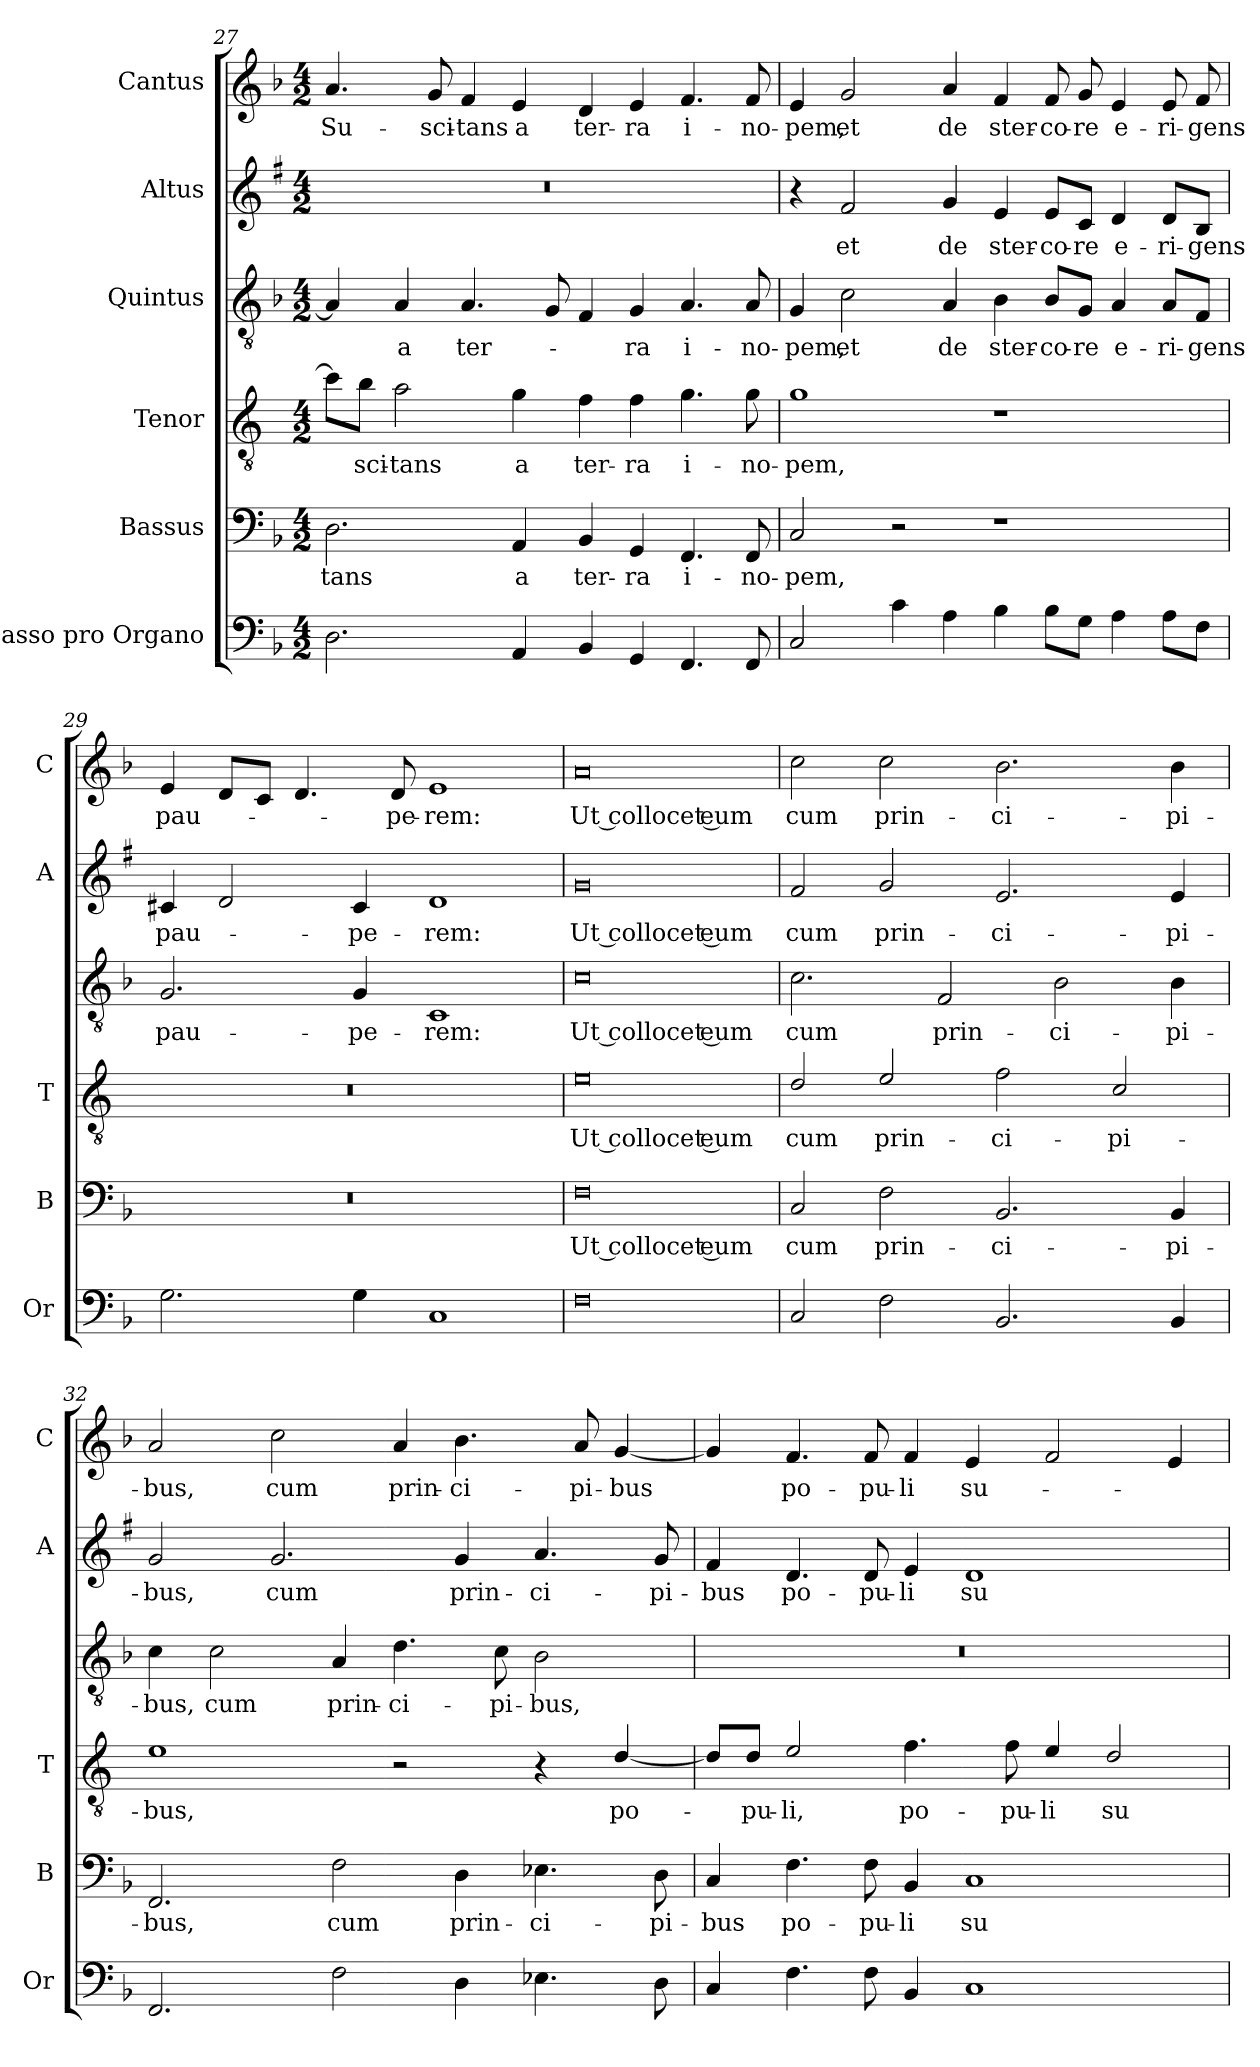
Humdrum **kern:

**kern	**kern	**text	**kern	**text	**kern	**text	**kern	**text	**kern	**text
*part6	*part5	*part5	*part4	*part4	*part3	*part3	*part2	*part2	*part1	*part1
*staff6	*staff5	*staff5	*staff4	*staff4	*staff3	*staff3	*staff2	*staff2	*staff1	*staff1
*I"Basso pro Organo	*I"Bassus	*	*I"Tenor	*	*I"Quintus	*	*I"Altus	*	*I"Cantus	*
*I'Or	*I'B	*	*I'T	*	*	*	*I'A	*	*I'C	*
*clefF4	*clefF4	*	*clefGv2	*	*clefGv2	*	*clefG2	*	*clefG2	*
*	*	*	*ITrd4c7	*	*	*	*ITrd1c2	*	*	*
*k[b-]	*k[b-]	*	*k[b-]	*	*k[b-]	*	*k[b-]	*	*k[b-]	*
*F:	*F:	*	*F:	*	*F:	*	*F:	*	*F:	*
*M4/2	*M4/2	*	*M4/2	*	*M4/2	*	*M4/2	*	*M4/2	*
=27	=27	=27	=27	=27	=27	=27	=27	=27	=27	=27
!	!	!LO:LY:b	!	!	!	!	!	!	!	!LO:LY:b
2.D\	2.D\	-tans	8f\L]	.	4A/]	.	0r	.	4.a/	Su-
!	!	!	!	!LO:LY:b	!	!	!	!	!	!
.	.	.	8e\J	-sci-	.	.	.	.	.	.
!	!	!	!	!LO:LY:b	!	!LO:LY:b	!	!	!	!
.	.	.	2d\	-tans	4A/	a	.	.	.	.
!	!	!	!	!	!	!	!	!	!	!LO:LY:b
.	.	.	.	.	.	.	.	.	8g/	-sci-
!	!	!	!	!	!	!LO:LY:b	!	!	!	!LO:LY:b
.	.	.	.	.	4.A/	ter-	.	.	4f/	-tans
!	!	!LO:LY:b	!	!LO:LY:b	!	!	!	!	!	!LO:LY:b
4AA/	4AA/	a	4c\	a	.	.	.	.	4e/	a
.	.	.	.	.	8G/	.	.	.	.	.
!	!	!LO:LY:b	!	!LO:LY:b	!	!	!	!	!	!LO:LY:b
4BB-/	4BB-/	ter-	4B-\	ter-	4F/	.	.	.	4d/	ter-
!	!	!LO:LY:b	!	!LO:LY:b	!	!LO:LY:b	!	!	!	!LO:LY:b
4GG/	4GG/	-ra	4B-\	-ra	4G/	-ra	.	.	4e/	-ra
!	!	!LO:LY:b	!	!LO:LY:b	!	!LO:LY:b	!	!	!	!LO:LY:b
4.FF/	4.FF/	i-	4.c\	i-	4.A/	i-	.	.	4.f/	i-
!	!	!LO:LY:b	!	!LO:LY:b	!	!LO:LY:b	!	!	!	!LO:LY:b
8FF/	8FF/	-no-	8c\	-no-	8A/	-no-	.	.	8f/	-no-
!!LO:LB:g=z
=28	=28	=28	=28	=28	=28	=28	=28	=28	=28	=28
!	!	!LO:LY:b	!	!LO:LY:b	!	!LO:LY:b	!	!	!	!LO:LY:b
2C/	2C/	-pem,	1c	-pem,	4G/	-pem,	4r	.	4e/	-pem,
!	!	!	!	!	!	!LO:LY:b	!	!LO:LY:b	!	!LO:LY:b
.	.	.	.	.	2c\	et	2e/	et	2g/	et
4c\	2r	.	.	.	.	.	.	.	.	.
!	!	!	!	!	!	!LO:LY:b	!	!LO:LY:b	!	!LO:LY:b
4A\	.	.	.	.	4A/	de	4f/	de	4a/	de
!	!	!	!	!	!	!LO:LY:b	!	!LO:LY:b	!	!LO:LY:b
4B-\	1r	.	1r	.	4B-\	ster-	4d/	ster-	4f/	ster-
!	!	!	!	!	!	!LO:LY:b	!	!LO:LY:b	!	!LO:LY:b
8B-\L	.	.	.	.	8B-/L	-co-	8d/L	-co-	8f/	-co-
!	!	!	!	!	!	!LO:LY:b	!	!LO:LY:b	!	!LO:LY:b
8G\J	.	.	.	.	8G/J	-re	8B-/J	-re	8g/	-re
!	!	!	!	!	!	!LO:LY:b	!	!LO:LY:b	!	!LO:LY:b
4A\	.	.	.	.	4A/	e-	4c/	e-	4e/	e-
!	!	!	!	!	!	!LO:LY:b	!	!LO:LY:b	!	!LO:LY:b
8A\L	.	.	.	.	8A/L	-ri-	8c/L	-ri-	8e/	-ri-
!	!	!	!	!	!	!LO:LY:b	!	!LO:LY:b	!	!LO:LY:b
8F\J	.	.	.	.	8F/J	-gens	8A/J	-gens	8f/	-gens
=29	=29	=29	=29	=29	=29	=29	=29	=29	=29	=29
!	!	!	!	!	!	!LO:LY:b	!	!LO:LY:b	!	!LO:LY:b
2.G\	0r	.	0r	.	2.G/	pau-	4Bn/	pau-	4e/	pau-
.	.	.	.	.	.	.	2c/	.	8d/L	.
.	.	.	.	.	.	.	.	.	8c/J	.
.	.	.	.	.	.	.	.	.	4.d/	.
!	!	!	!	!	!	!LO:LY:b	!	!LO:LY:b	!	!
4G\	.	.	.	.	4G/	-pe-	4B/	-pe-	.	.
!	!	!	!	!	!	!	!	!	!	!LO:LY:b
.	.	.	.	.	.	.	.	.	8d/	-pe-
!	!	!	!	!	!	!LO:LY:b	!	!LO:LY:b	!	!LO:LY:b
1C	.	.	.	.	1C	-rem:	1c	-rem:	1e	-rem:
=30	=30	=30	=30	=30	=30	=30	=30	=30	=30	=30
!	!	!LO:LY:b	!	!LO:LY:b	!	!LO:LY:b	!	!LO:LY:b	!	!LO:LY:b
0F	0F	Ut collocet eum	0A	Ut collocet eum	0c	Ut collocet eum	0f	Ut collocet eum	0a	Ut collocet eum
=31	=31	=31	=31	=31	=31	=31	=31	=31	=31	=31
!	!	!LO:LY:b	!	!LO:LY:b	!	!LO:LY:b	!	!LO:LY:b	!	!LO:LY:b
2C/	2C/	cum	2G/	cum	2.c\	cum	2e/	cum	2cc\	cum
!	!	!LO:LY:b	!	!LO:LY:b	!	!	!	!LO:LY:b	!	!LO:LY:b
2F\	2F\	prin-	2A/	prin-	.	.	2f/	prin-	2cc\	prin-
!	!	!	!	!	!	!LO:LY:b	!	!	!	!
.	.	.	.	.	2F/	prin-	.	.	.	.
!	!	!LO:LY:b	!	!LO:LY:b	!	!	!	!LO:LY:b	!	!LO:LY:b
2.BB-/	2.BB-/	-ci-	2B-\	-ci-	.	.	2.d/	-ci-	2.b-\	-ci-
!	!	!	!	!	!	!LO:LY:b	!	!	!	!
.	.	.	.	.	2B-\	-ci-	.	.	.	.
!	!	!	!	!LO:LY:b	!	!	!	!	!	!
.	.	.	2F/	-pi-	.	.	.	.	.	.
!	!	!LO:LY:b	!	!	!	!LO:LY:b	!	!LO:LY:b	!	!LO:LY:b
4BB-/	4BB-/	-pi-	.	.	4B-\	-pi-	4d/	-pi-	4b-\	-pi-
!!LO:LB:g=z
=32	=32	=32	=32	=32	=32	=32	=32	=32	=32	=32
!	!	!LO:LY:b	!	!LO:LY:b	!	!LO:LY:b	!	!LO:LY:b	!	!LO:LY:b
2.FF/	2.FF/	-bus,	1A	-bus,	4c\	-bus,	2f/	-bus,	2a/	-bus,
!	!	!	!	!	!	!LO:LY:b	!	!	!	!
.	.	.	.	.	2c\	cum	.	.	.	.
!	!	!	!	!	!	!	!	!LO:LY:b	!	!LO:LY:b
.	.	.	.	.	.	.	2.f/	cum	2cc\	cum
!	!	!LO:LY:b	!	!	!	!LO:LY:b	!	!	!	!
2F\	2F\	cum	.	.	4A/	prin-	.	.	.	.
!	!	!	!	!	!	!LO:LY:b	!	!	!	!LO:LY:b
.	.	.	2r	.	4.d\	-ci-	.	.	4a/	prin-
!	!	!LO:LY:b	!	!	!	!	!	!LO:LY:b	!	!LO:LY:b
4D\	4D\	prin-	.	.	.	.	4f/	prin-	4.b-\	-ci-
!	!	!	!	!	!	!LO:LY:b	!	!	!	!
.	.	.	.	.	8c\	-pi-	.	.	.	.
!	!	!LO:LY:b	!	!	!	!LO:LY:b	!	!LO:LY:b	!	!
4.E-X\	4.E-X\	-ci-	4r	.	2B-\	-bus,	4.g/	-ci-	.	.
!	!	!	!	!	!	!	!	!	!	!LO:LY:b
.	.	.	.	.	.	.	.	.	8a/	-pi-
!	!	!	!	!LO:LY:b	!	!	!	!	!	!LO:LY:b
.	.	.	[4G/	po-	.	.	.	.	[4g/	-bus
!	!	!LO:LY:b	!	!	!	!	!	!LO:LY:b	!	!
8D\	8D\	-pi-	.	.	.	.	8f/	-pi-	.	.
=33	=33	=33	=33	=33	=33	=33	=33	=33	=33	=33
!	!	!LO:LY:b	!	!	!	!	!	!LO:LY:b	!	!
4C/	4C/	-bus	8G/L]	.	0r	.	4e/	-bus	4g/]	.
!	!	!	!	!LO:LY:b	!	!	!	!	!	!
.	.	.	8G/J	-pu-	.	.	.	.	.	.
!	!	!LO:LY:b	!	!LO:LY:b	!	!	!	!LO:LY:b	!	!LO:LY:b
4.F\	4.F\	po-	2A/	-li,	.	.	4.c/	po-	4.f/	po-
!	!	!LO:LY:b	!	!	!	!	!	!LO:LY:b	!	!LO:LY:b
8F\	8F\	-pu-	.	.	.	.	8c/	-pu-	8f/	-pu-
!	!	!LO:LY:b	!	!LO:LY:b	!	!	!	!LO:LY:b	!	!LO:LY:b
4BB-/	4BB-/	-li	4.B-\	po-	.	.	4d/	-li	4f/	-li
!	!	!LO:LY:b	!	!	!	!	!	!LO:LY:b	!	!LO:LY:b
1C	1C	su-	.	.	.	.	1c	su-	4e/	su-
!	!	!	!	!LO:LY:b	!	!	!	!	!	!
.	.	.	8B-\	-pu-	.	.	.	.	.	.
!	!	!	!	!LO:LY:b	!	!	!	!	!	!
.	.	.	4A/	-li	.	.	.	.	2f/	.
!	!	!	!	!LO:LY:b	!	!	!	!	!	!
.	.	.	2G/	su-	.	.	.	.	.	.
.	.	.	.	.	.	.	.	.	4e/	.
=	=	=	=	=	=	=	=	=	=	=
*-	*-	*-	*-	*-	*-	*-	*-	*-	*-	*-
